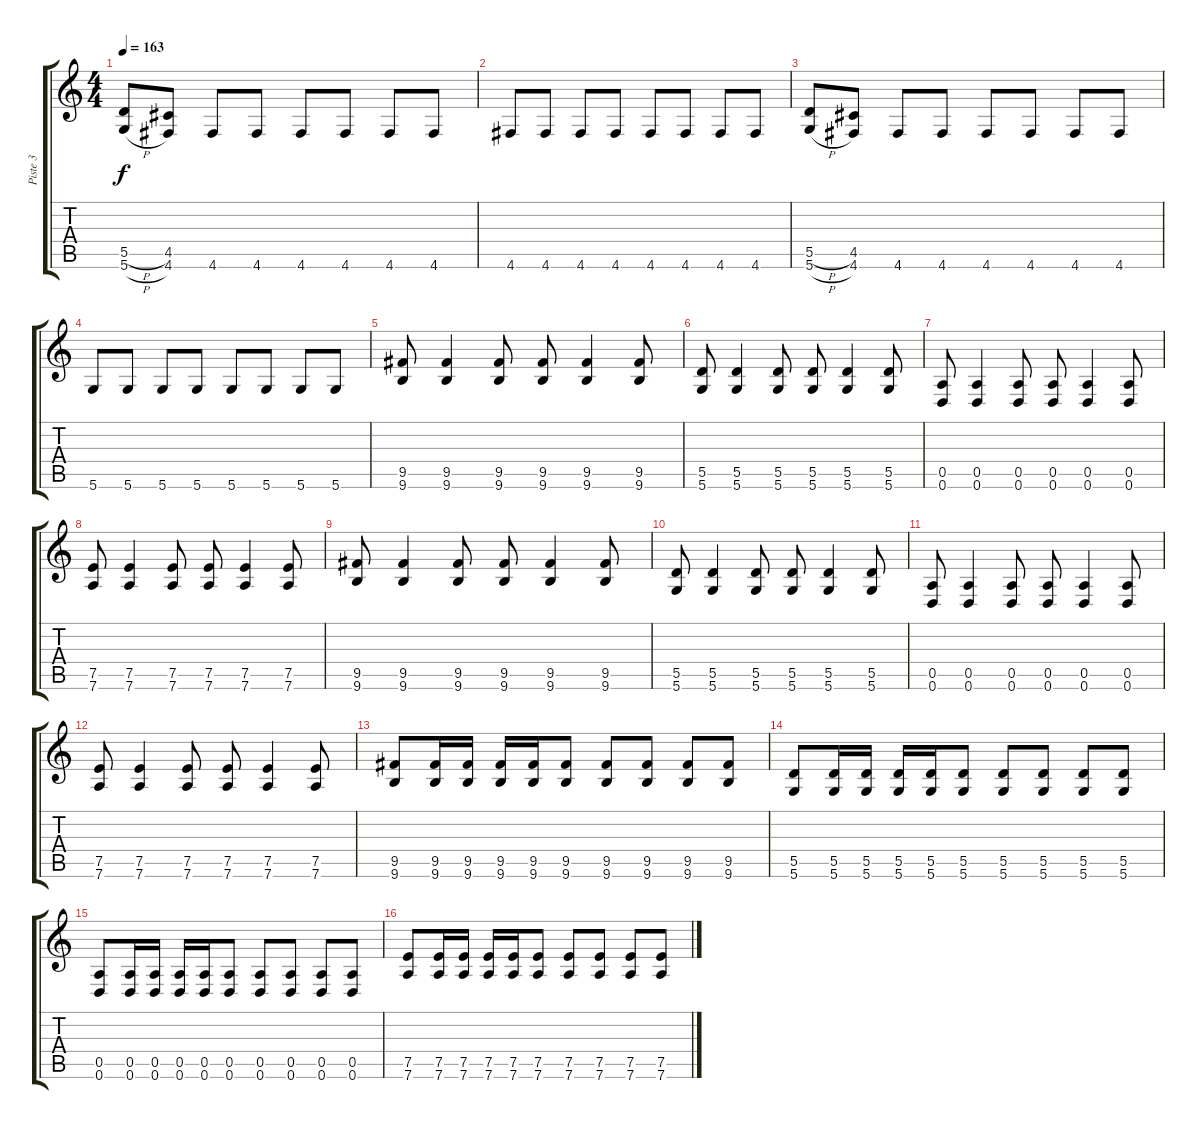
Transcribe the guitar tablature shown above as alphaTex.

\track ("Piste 3" "Piste 3") {instrument distortionguitar}
\staff {score tabs}
\tuning (E4 B3 G3 D3 A2 D2) {hide}
\ts (4 4)
\tempo 163
\clef g2
\ks c
(5.5{h} 5.6{h}).8{dy f} (4.5 4.6).8 4.6.8 4.6.8 4.6.8 4.6.8 4.6.8 4.6.8 |
4.6.8 4.6.8 4.6.8 4.6.8 4.6.8 4.6.8 4.6.8 4.6.8 |
(5.5{h} 5.6{h}).8 (4.5 4.6).8 4.6.8 4.6.8 4.6.8 4.6.8 4.6.8 4.6.8 |
5.6.8 5.6.8 5.6.8 5.6.8 5.6.8 5.6.8 5.6.8 5.6.8 |
(9.5 9.6).8 (9.5 9.6).4 (9.5 9.6).8 (9.5 9.6).8 (9.5 9.6).4 (9.5 9.6).8 |
(5.5 5.6).8 (5.5 5.6).4 (5.5 5.6).8 (5.5 5.6).8 (5.5 5.6).4 (5.5 5.6).8 |
(0.5 0.6).8 (0.5 0.6).4 (0.5 0.6).8 (0.5 0.6).8 (0.5 0.6).4 (0.5 0.6).8 |
(7.5 7.6).8 (7.5 7.6).4 (7.5 7.6).8 (7.5 7.6).8 (7.5 7.6).4 (7.5 7.6).8 |
(9.5 9.6).8 (9.5 9.6).4 (9.5 9.6).8 (9.5 9.6).8 (9.5 9.6).4 (9.5 9.6).8 |
(5.5 5.6).8 (5.5 5.6).4 (5.5 5.6).8 (5.5 5.6).8 (5.5 5.6).4 (5.5 5.6).8 |
(0.5 0.6).8 (0.5 0.6).4 (0.5 0.6).8 (0.5 0.6).8 (0.5 0.6).4 (0.5 0.6).8 |
(7.5 7.6).8 (7.5 7.6).4 (7.5 7.6).8 (7.5 7.6).8 (7.5 7.6).4 (7.5 7.6).8 |
(9.5 9.6).8 (9.5 9.6).16 (9.5 9.6).16 (9.5 9.6).16 (9.5 9.6).16 (9.5 9.6).8 (9.5 9.6).8 (9.5 9.6).8 (9.5 9.6).8 (9.5 9.6).8 |
(5.5 5.6).8 (5.5 5.6).16 (5.5 5.6).16 (5.5 5.6).16 (5.5 5.6).16 (5.5 5.6).8 (5.5 5.6).8 (5.5 5.6).8 (5.5 5.6).8 (5.5 5.6).8 |
(0.5 0.6).8 (0.5 0.6).16 (0.5 0.6).16 (0.5 0.6).16 (0.5 0.6).16 (0.5 0.6).8 (0.5 0.6).8 (0.5 0.6).8 (0.5 0.6).8 (0.5 0.6).8 |
(7.5 7.6).8 (7.5 7.6).16 (7.5 7.6).16 (7.5 7.6).16 (7.5 7.6).16 (7.5 7.6).8 (7.5 7.6).8 (7.5 7.6).8 (7.5 7.6).8 (7.5 7.6).8
